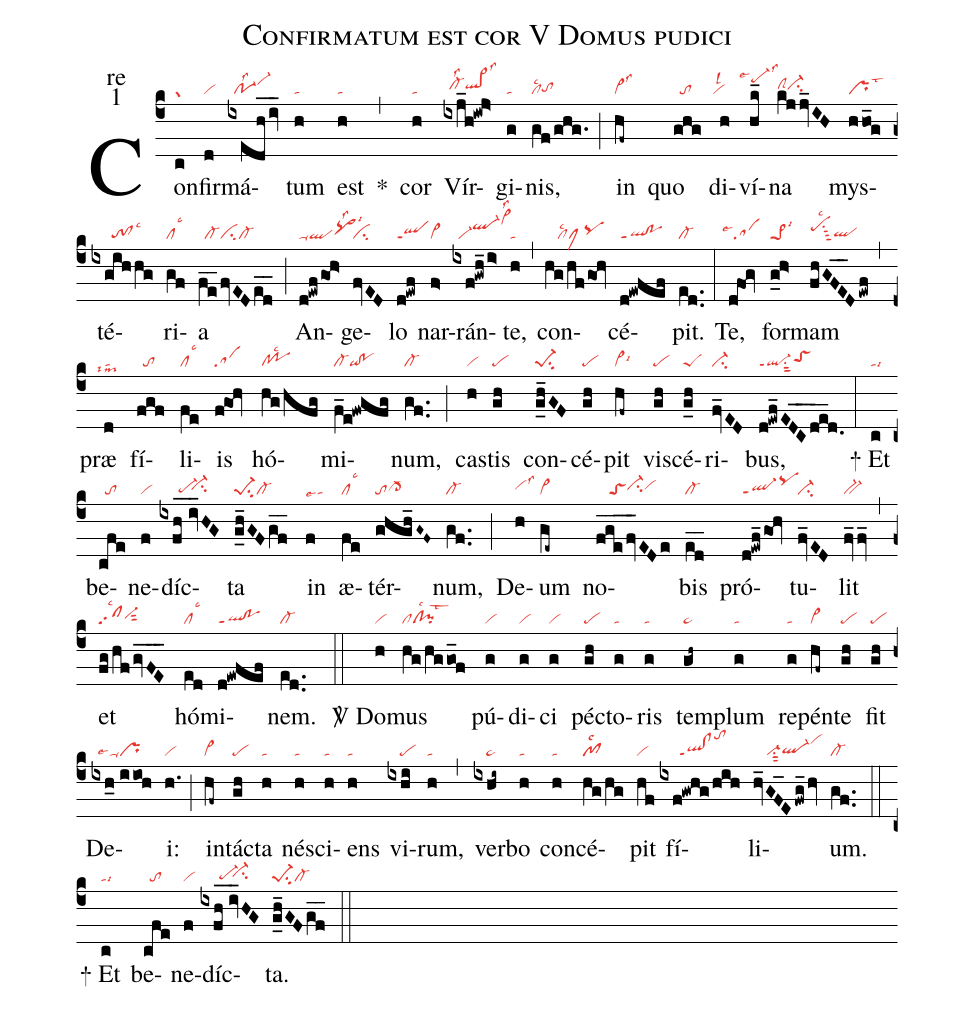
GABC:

name:Confirmatum est cor V Domus pudici;
office-part:re;
mode:1;
nabc-lines:1;
%%
(c4) Con(c|gr)fir(d|vi)má(ixedh_/iv_|//po-1lss2vi-hj)tum(h|ta) est(h|ta) <sp>*</sp>(,) cor(h|ta) Vír(ixj_h!iwj>|//cl-hhlss2ql>hhlss3)gi(g|ta)nis,(gf/ghg.|cllsc2tohg) (;) in(hf~|vi>lss3) quo(ghg|//to) di(h|``vilsl2)ví(hk_|```pe-hklse4lss3)na(kjjv_IH|clShhci-hh) mys(hho_g|prlst3)té(ixgihhg|//////to!cllsc3)ri(gf|cllsc3)a(fe__/fvEDed__|//cl-cicl-) (;) An(d!ewf/goh>|qlppu1pq>hhlss2lsi3)ge(fvED|ci)lo(d!ewf|qlppt1) nar(f>|vi>)rán(ixf!gwh_/i>|//vi-ql-hjvi>hllss2)te,(h|ta) (,) con(hg/hfgoh|////cllsc2clMpqhh)cé(d!ewfef|ql!poppt1)pit.(ed..|cl-) (:) Te,(d@fog|``salse4) for(g_h>|pe>1lsi3)mam(fhGFE__D/ewf|pehisu1sut3lsc2qlhg) (,) præ(d|``talsim8) fí(fgf|//to)li(fe|cllsc3)is(f@goh|sa) hó(hg/hfg|cl!polsc2)mi(f_e!fwgfg|cl-qi!po)num,(gf..|cl-) (;) cas(h|vi)tis(gh|pe) con(g_h_GF|pe-1su2)cé(gh|pe)pit(hf~|vi>lsi6) vi(gh|pe)scé(g_h|peS)ri(fv_ED|ci-)bus,(d!ewf_EDC__de__d.|ql-ppt1su1sut2toShh) (:)
<sp>+</sp> Et(c|talsi3) be(cfe|//to)ne(f|vi)díc(ixfh_//iv_HG|//////pe-hg``ci-hh)ta(g_h_GFgf__|pe-1su2cl-) in(f|talse7) æ(fe|cllsc3)tér(ghgh_G~F~|tocl->hg)num,(gf..|cl-) (;) De(h|vihhlss3)um(ge~|vi>) no(fge___/fv_EDe|////toSci-hhvihh)bis(ed__|cl-) pró(d!ewf_/goh|ql-ppt1pqhj)tu(fv_ED|ci-)lit(fv_fv_|bv-) (,) et(fg/hf/gvFE___|clpp2lsc2vi-hhsut2) hó(ed|cllsc3)mi(d!ewfef|ql!poppt1)nem.(ed..|cl-) (::)

<sp>V/</sp> Do(h|vi)mus(hg/hggo_f|clcl!pilsc1lst3) pú(g|vi)di(g|vi)ci(g|vi) péc(gh|pe)to(g|ta)ris(g|ta) tem(gh~|ta>)plum(g|ta) re(g|ta)pén(hf~|vi>)te(gh|pe) fit(gh|pe) De(ixh_0//iioh|//ta-lse1pr)i:(h.|vi) (;) in(hf~|vi>)tác(gh|pe)ta(h|ta) né(h|ta)sci(h|ta)ens(h|ta) vi(ixhi|////pe)rum,(h|ta) (,) ver(ixhi~|////ta>)bo(h|ta) con(h|ta)cé(hg/hg|pf1lsc2)pit(hf|vi) fí(ixf!gwhg/hih|//////ql!clppt1tohm)li(hv_GF_E/fwg_/hv|////vi-su1sut2ql-hgvihk)um.(gf..|cl-) (::)

<sp>+</sp> Et(c|talsi3) be(cfe|//to)ne(f|vi)díc(ixfh_//iv_HG|//////pe-hg``ci-hh)ta.(g_h_GFgf__|pe-1su2cl-) (::)
